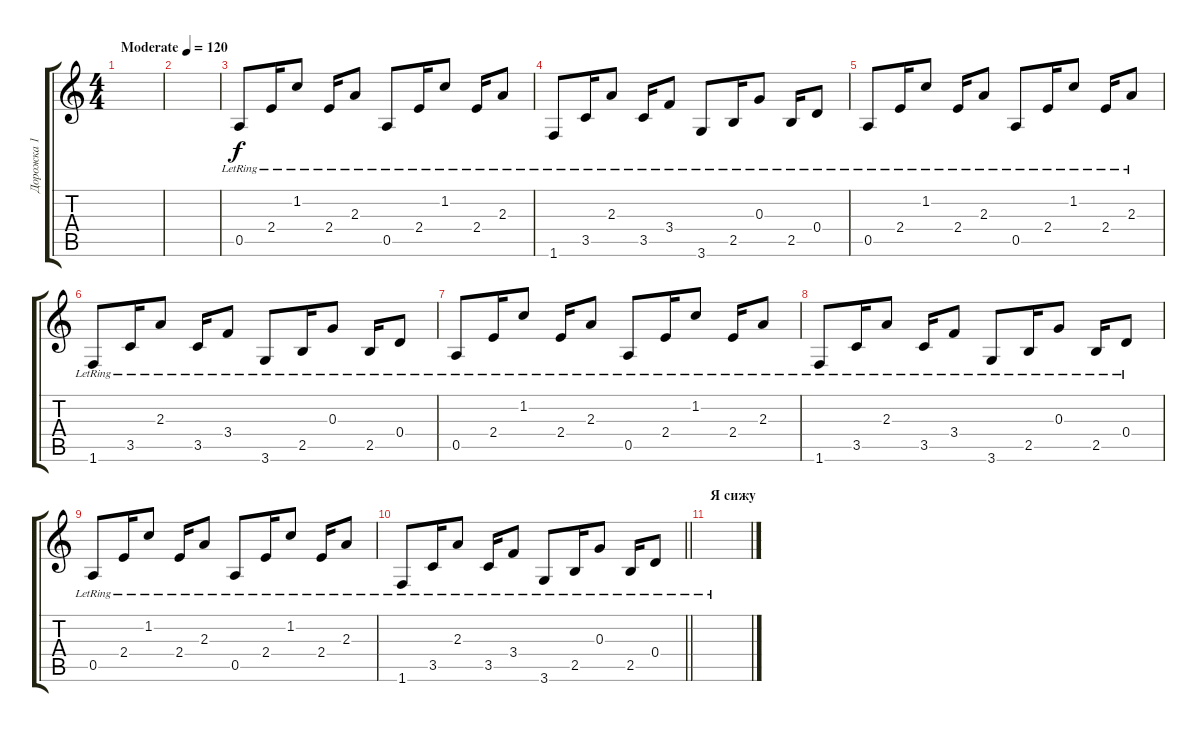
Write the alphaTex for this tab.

\track ("Дорожка 1" "Дорожка 1") {instrument acousticguitarsteel}
\staff {score tabs}
\tuning (E4 B3 G3 D3 A2 E2) {hide}
\ts (4 4)
\tempo (120 "Moderate")
\clef g2
\ks c
|
|
0.5{lr}.8 2.4{lr}.16 1.2{lr}.8 2.4{lr}.16 2.3{lr}.8 0.5{lr}.8 2.4{lr}.16 1.2{lr}.8 2.4{lr}.16 2.3{lr}.8 |
1.6{lr}.8 3.5{lr}.16 2.3{lr}.8 3.5{lr}.16 3.4{lr}.8 3.6{lr}.8 2.5{lr}.16 0.3{lr}.8 2.5{lr}.16 0.4{lr}.8 |
0.5{lr}.8 2.4{lr}.16 1.2{lr}.8 2.4{lr}.16 2.3{lr}.8 0.5{lr}.8 2.4{lr}.16 1.2{lr}.8 2.4{lr}.16 2.3{lr}.8 |
1.6{lr}.8 3.5{lr}.16 2.3{lr}.8 3.5{lr}.16 3.4{lr}.8 3.6{lr}.8 2.5{lr}.16 0.3{lr}.8 2.5{lr}.16 0.4{lr}.8 |
0.5{lr}.8 2.4{lr}.16 1.2{lr}.8 2.4{lr}.16 2.3{lr}.8 0.5{lr}.8 2.4{lr}.16 1.2{lr}.8 2.4{lr}.16 2.3{lr}.8 |
1.6{lr}.8 3.5{lr}.16 2.3{lr}.8 3.5{lr}.16 3.4{lr}.8 3.6{lr}.8 2.5{lr}.16 0.3{lr}.8 2.5{lr}.16 0.4{lr}.8 |
0.5{lr}.8 2.4{lr}.16 1.2{lr}.8 2.4{lr}.16 2.3{lr}.8 0.5{lr}.8 2.4{lr}.16 1.2{lr}.8 2.4{lr}.16 2.3{lr}.8 |
\barLineRight lightlight
1.6{lr}.8 3.5{lr}.16 2.3{lr}.8 3.5{lr}.16 3.4{lr}.8 3.6{lr}.8 2.5{lr}.16 0.3{lr}.8 2.5{lr}.16 0.4{lr}.8 |
\section ("" "Я сижу")
